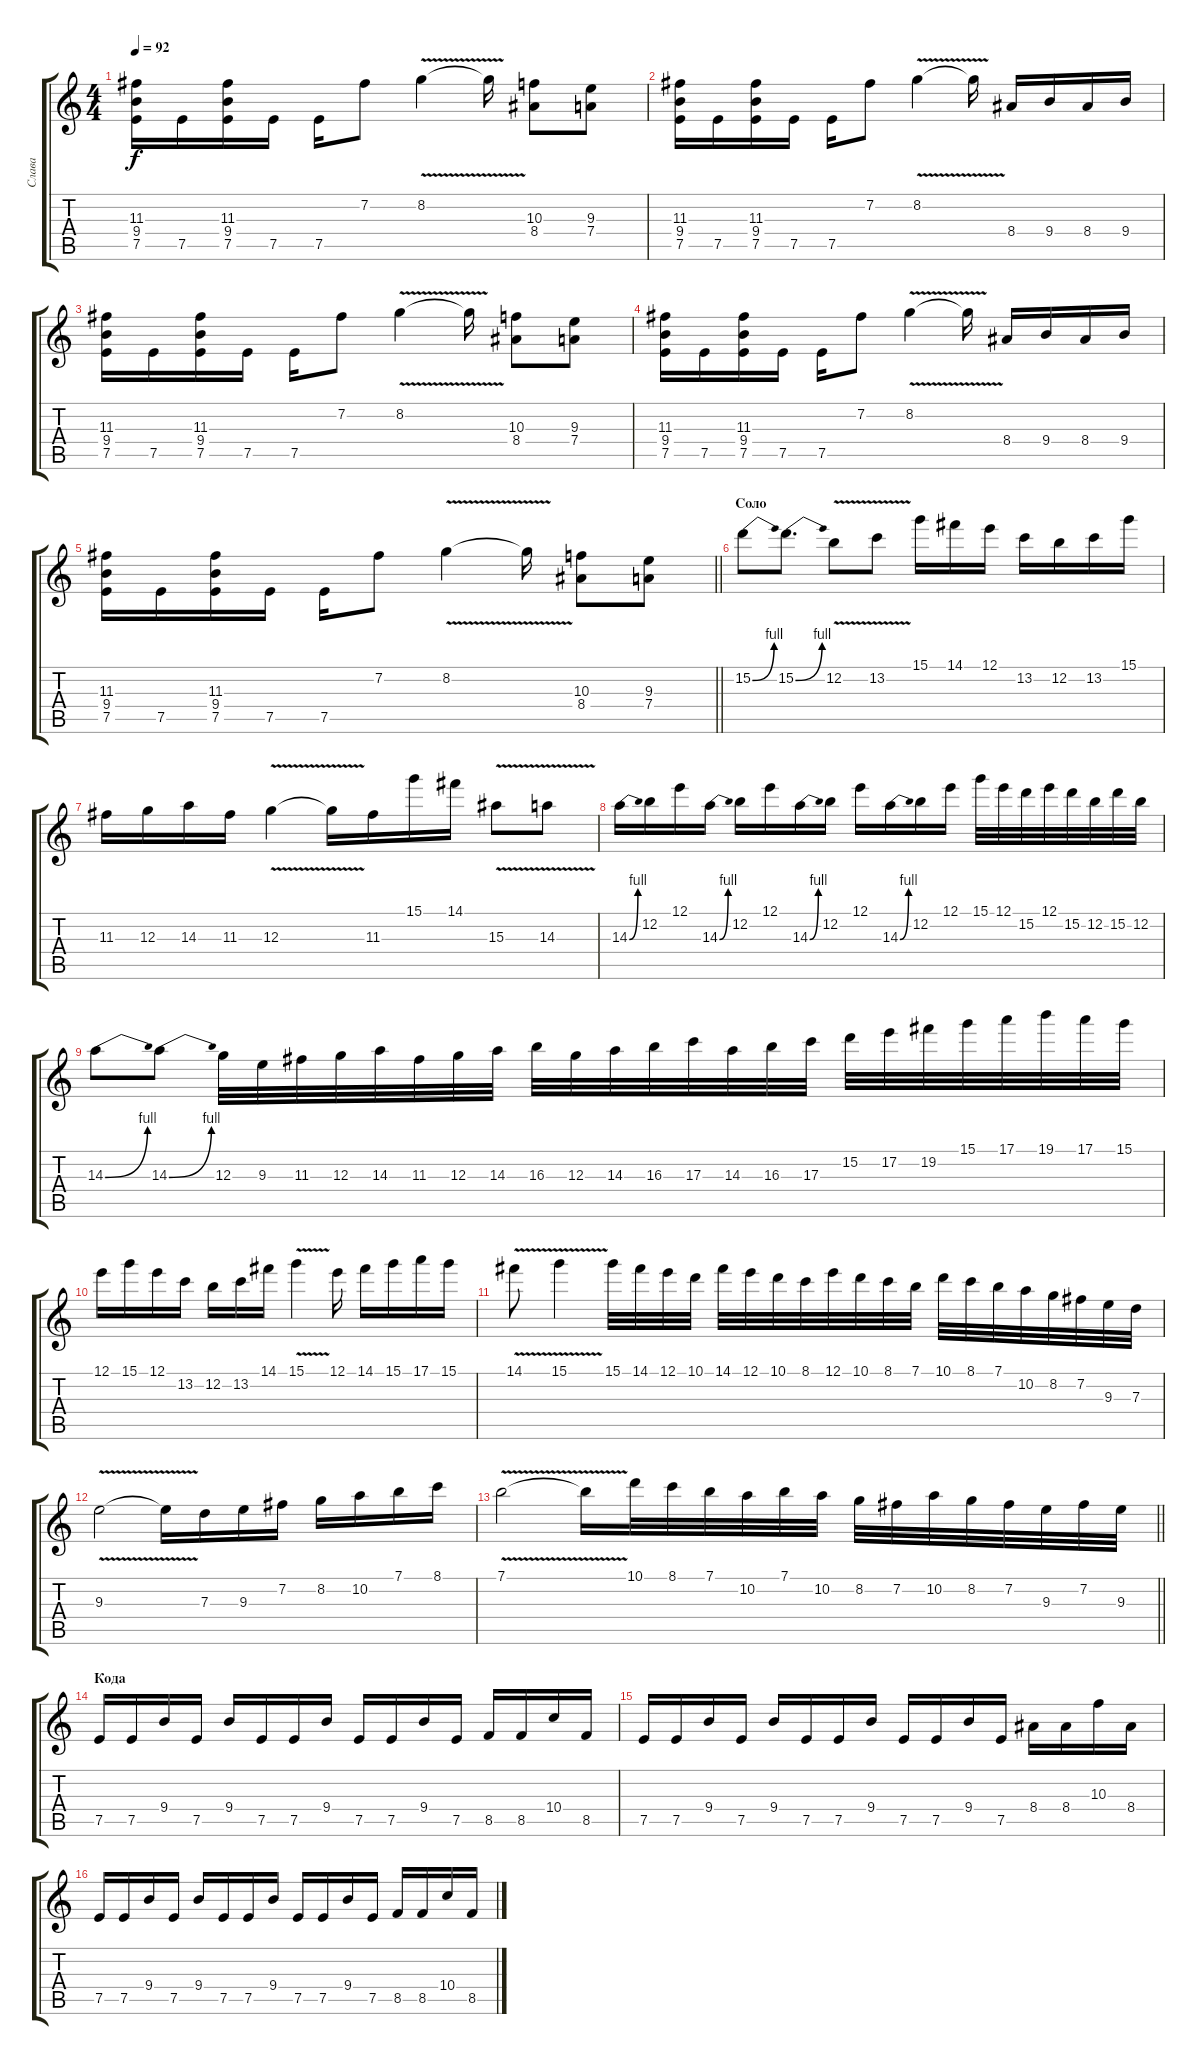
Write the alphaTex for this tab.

\track ("Слава" "Слава") {instrument distortionguitar}
\staff {score tabs}
\tuning (E4 B3 G3 D3 A2 E2) {hide}
\ts (4 4)
\tempo 92
\clef g2
\ks c
(11.3 9.4 7.5).16{dy f} 7.5.16 (11.3 9.4 7.5).16 7.5.16 7.5.16 7.2.8 8.2{v}.4 8.2{t}.16 (10.3 8.4).8 (9.3 7.4).8 |
(11.3 9.4 7.5).16 7.5.16 (11.3 9.4 7.5).16 7.5.16 7.5.16 7.2.8 8.2{v}.4 8.2{t}.16 8.4.16 9.4.16 8.4.16 9.4.16 |
(11.3 9.4 7.5).16 7.5.16 (11.3 9.4 7.5).16 7.5.16 7.5.16 7.2.8 8.2{v}.4 8.2{t}.16 (10.3 8.4).8 (9.3 7.4).8 |
(11.3 9.4 7.5).16 7.5.16 (11.3 9.4 7.5).16 7.5.16 7.5.16 7.2.8 8.2{v}.4 8.2{t}.16 8.4.16 9.4.16 8.4.16 9.4.16 |
\barLineRight lightlight
(11.3 9.4 7.5).16 7.5.16 (11.3 9.4 7.5).16 7.5.16 7.5.16 7.2.8 8.2{v}.4 8.2{t}.16 (10.3 8.4).8 (9.3 7.4).8 |
\section ("" "Соло")
15.2{be (bend 0 0 60 4)}.8 15.2{be (bend 0 0 60 4)}.8{d} 12.2{v}.8 13.2{v}.8 15.1.16 14.1.16 12.1.16 13.2.16 12.2.16 13.2.16 15.1.16 |
11.3.16 12.3.16 14.3.16 11.3.16 12.3{v}.4 12.3{t}.16 11.3.16 15.1.16 14.1.16 15.3{v}.8 14.3{v}.8 |
14.3{be (bend 0 0 60 4)}.16 12.2.16 12.1.16 14.3{be (bend 0 0 60 4)}.16 12.2.16 12.1.16 14.3{be (bend 0 0 60 4)}.16 12.2.16 12.1.16 14.3{be (bend 0 0 60 4)}.16 12.2.16 12.1.16 15.1.32 12.1.32 15.2.32 12.1.32 15.2.32 12.2.32 15.2.32 12.2.32 |
14.3{be (bend 0 0 60 4)}.8 14.3{be (bend 0 0 60 4)}.8 12.3.32 9.3.32 11.3.32 12.3.32 14.3.32 11.3.32 12.3.32 14.3.32 16.3.32 12.3.32 14.3.32 16.3.32 17.3.32 14.3.32 16.3.32 17.3.32 15.2.32 17.2.32 19.2.32 15.1.32 17.1.32 19.1.32 17.1.32 15.1.32 |
12.1.16 15.1.16 12.1.16 13.2.16 12.2.16 13.2.16 14.1.16 15.1{v}.4 12.1.16 14.1.16 15.1.16 17.1.16 15.1.16 |
14.1{v}.8 15.1{v}.4 15.1.32 14.1.32 12.1.32 10.1.32 14.1.32 12.1.32 10.1.32 8.1.32 12.1.32 10.1.32 8.1.32 7.1.32 10.1.32 8.1.32 7.1.32 10.2.32 8.2.32 7.2.32 9.3.32 7.3.32 |
9.3{v}.2 9.3{t}.16 7.3.16 9.3.16 7.2.16 8.2.16 10.2.16 7.1.16 8.1.16 |
\barLineRight lightlight
7.1{v}.2 7.1{t}.16 10.1.32 8.1.32 7.1.32 10.2.32 7.1.32 10.2.32 8.2.32 7.2.32 10.2.32 8.2.32 7.2.32 9.3.32 7.2.32 9.3.32 |
\section ("" "Кода")
7.5.16 7.5.16 9.4.16 7.5.16 9.4.16 7.5.16 7.5.16 9.4.16 7.5.16 7.5.16 9.4.16 7.5.16 8.5.16 8.5.16 10.4.16 8.5.16 |
7.5.16 7.5.16 9.4.16 7.5.16 9.4.16 7.5.16 7.5.16 9.4.16 7.5.16 7.5.16 9.4.16 7.5.16 8.4.16 8.4.16 10.3.16 8.4.16 |
7.5.16 7.5.16 9.4.16 7.5.16 9.4.16 7.5.16 7.5.16 9.4.16 7.5.16 7.5.16 9.4.16 7.5.16 8.5.16 8.5.16 10.4.16 8.5.16
